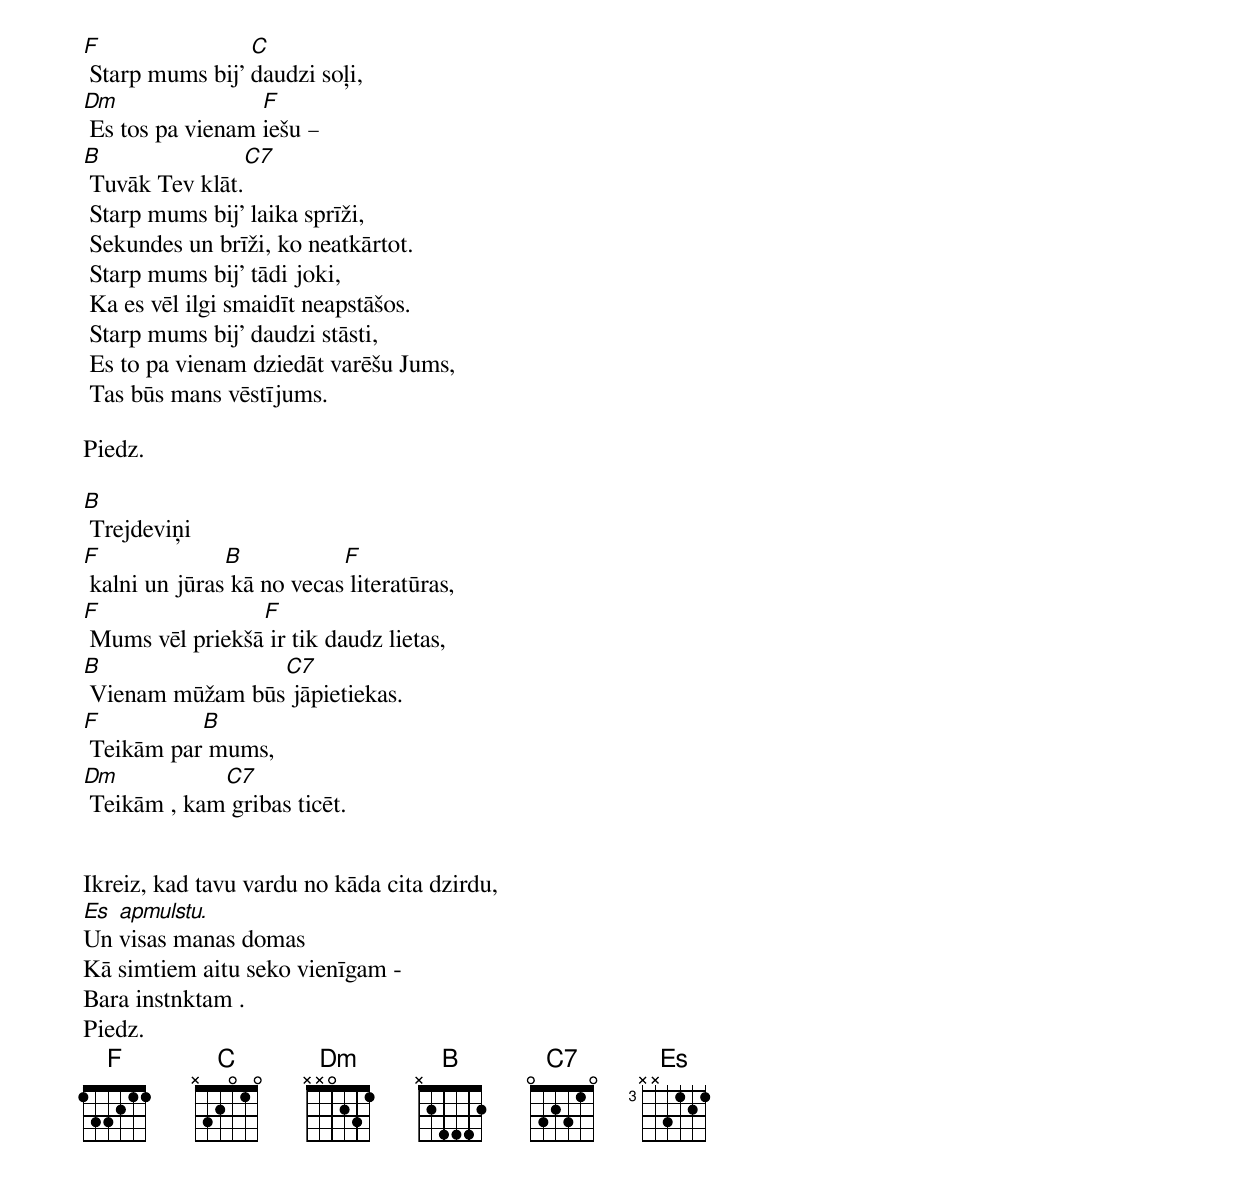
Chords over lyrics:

F                C
 Starp mums bij’ daudzi soļi,
Dm                F
 Es tos pa vienam iešu –
B               C7
 Tuvāk Tev klāt.
 Starp mums bij’ laika sprīži,
 Sekundes un brīži, ko neatkārtot.
 Starp mums bij’ tādi joki,
 Ka es vēl ilgi smaidīt neapstāšos.
 Starp mums bij’ daudzi stāsti,
 Es to pa vienam dziedāt varēšu Jums,
 Tas būs mans vēstījums.

Piedz.

B
 Trejdeviņi
F              B           F
 kalni un jūras kā no vecas literatūras,
F                F
 Mums vēl priekšā ir tik daudz lietas,
B                C7
 Vienam mūžam būs jāpietiekas.
F          B
 Teikām par mums,
Dm           C7
 Teikām , kam gribas ticēt.


Ikreiz, kad tavu vardu no kāda cita dzirdu,
Es apmulstu.
Un visas manas domas
Kā simtiem aitu seko vienīgam -
Bara instnktam .
Piedz.
